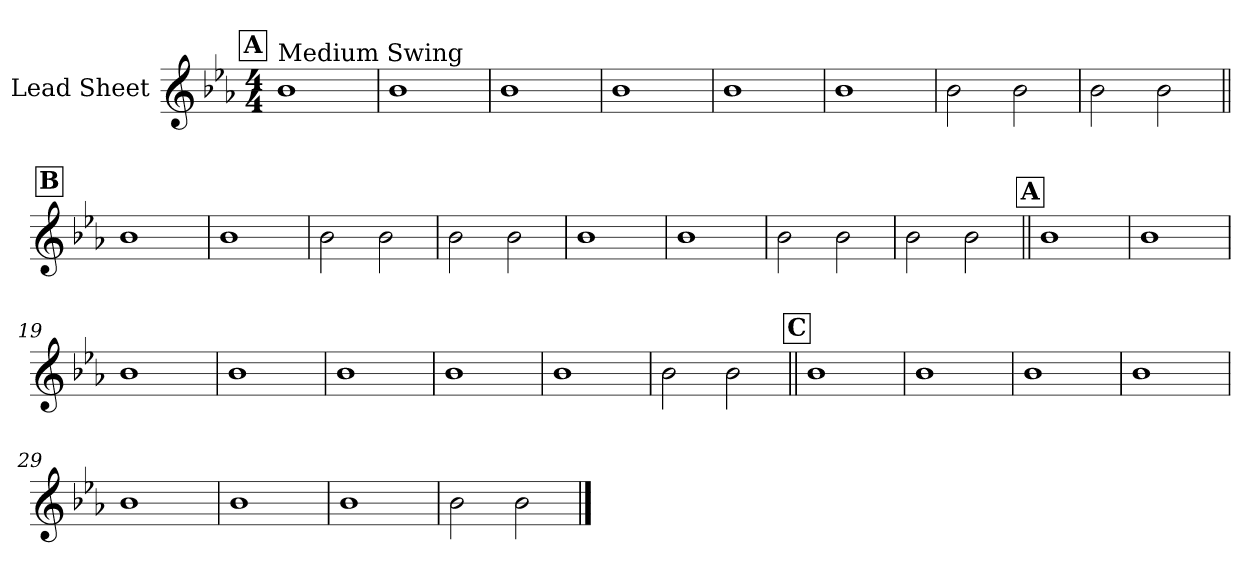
**kern
*part1
*staff1
*I"Lead Sheet
*clefG2
*k[b-e-a-]
*E-:
*M4/4
!!LO:REH:place=s1:a:fs=14:t=A
=1
!LO:TX:a:t=Medium Swing
1b-
=2
1b-
=3
1b-
=4
1b-
!!LO:LB:g=z
=5
1b-
=6
1b-
=7
2b-\
2b-\
=8
2b-\
2b-\
!!LO:LB:g=z
!!LO:REH:place=s1:a:fs=14:t=B
=9||
1b-
=10
1b-
=11
2b-\
2b-\
=12
2b-\
2b-\
!!LO:LB:g=z
=13
1b-
=14
1b-
=15
2b-\
2b-\
=16
2b-\
2b-\
!!LO:LB:g=z
!!LO:REH:place=s1:a:fs=14:t=A
=17||
1b-
=18
1b-
=19
1b-
=20
1b-
!!LO:LB:g=z
=21
1b-
=22
1b-
=23
1b-
=24
2b-\
2b-\
!!LO:LB:g=z
!!LO:REH:place=s1:a:fs=14:t=C
=25||
1b-
=26
1b-
=27
1b-
=28
1b-
!!LO:LB:g=z
=29
1b-
=30
1b-
=31
1b-
=32
2b-\
2b-\
==
*-
